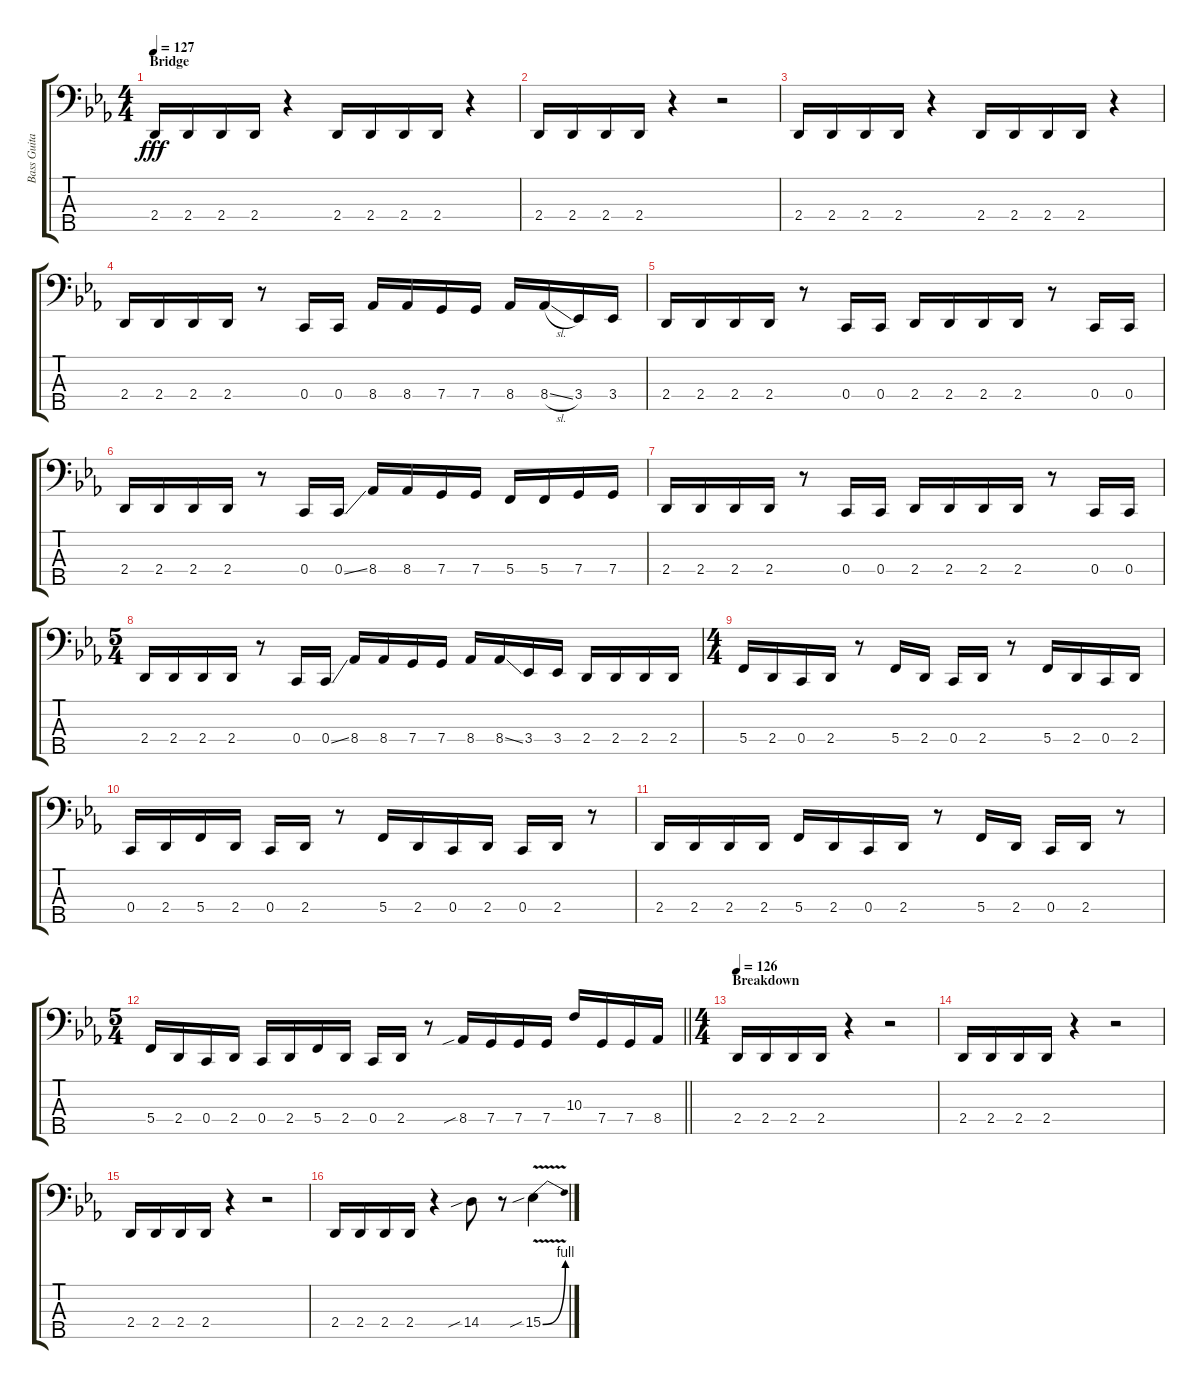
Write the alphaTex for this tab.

\track ("Bass Guitar" "Bass Guita") {instrument electricbassfinger}
\staff {score tabs}
\tuning (F2 C2 G1 C1 G0) {hide}
\ts (4 4)
\section ("" "Bridge")
\tempo 127
\clef f4
\ks cminor
2.4.16{dy fff} 2.4.16 2.4.16 2.4.16 r.4 2.4.16 2.4.16 2.4.16 2.4.16 r.4 |
2.4.16 2.4.16 2.4.16 2.4.16 r.4 r.2 |
2.4.16 2.4.16 2.4.16 2.4.16 r.4 2.4.16 2.4.16 2.4.16 2.4.16 r.4 |
2.4.16 2.4.16 2.4.16 2.4.16 r.8 0.4.16 0.4.16 8.4.16 8.4.16 7.4.16 7.4.16 8.4.16 8.4{sl}.16 3.4.16 3.4.16 |
2.4.16 2.4.16 2.4.16 2.4.16 r.8 0.4.16 0.4.16 2.4.16 2.4.16 2.4.16 2.4.16 r.8 0.4.16 0.4.16 |
2.4.16 2.4.16 2.4.16 2.4.16 r.8 0.4.16 0.4{ss}.16 8.4.16 8.4.16 7.4.16 7.4.16 5.4.16 5.4.16 7.4.16 7.4.16 |
2.4.16 2.4.16 2.4.16 2.4.16 r.8 0.4.16 0.4.16 2.4.16 2.4.16 2.4.16 2.4.16 r.8 0.4.16 0.4.16 |
\ts (5 4)
2.4.16 2.4.16 2.4.16 2.4.16 r.8 0.4.16 0.4{ss}.16 8.4.16 8.4.16 7.4.16 7.4.16 8.4.16 8.4{ss}.16 3.4.16 3.4.16 2.4.16 2.4.16 2.4.16 2.4.16 |
\ts (4 4)
5.4.16 2.4.16 0.4.16 2.4.16 r.8 5.4.16 2.4.16 0.4.16 2.4.16 r.8 5.4.16 2.4.16 0.4.16 2.4.16 |
0.4.16 2.4.16 5.4.16 2.4.16 0.4.16 2.4.16 r.8 5.4.16 2.4.16 0.4.16 2.4.16 0.4.16 2.4.16 r.8 |
2.4.16 2.4.16 2.4.16 2.4.16 5.4.16 2.4.16 0.4.16 2.4.16 r.8 5.4.16 2.4.16 0.4.16 2.4.16 r.8 |
\ts (5 4)
\barLineRight lightlight
5.4.16 2.4.16 0.4.16 2.4.16 0.4.16 2.4.16 5.4.16 2.4.16 0.4.16 2.4.16 r.8 8.4{sib}.16 7.4.16 7.4.16 7.4.16 10.3.16 7.4.16 7.4.16 8.4.16 |
\ts (4 4)
\section ("" "Breakdown")
\tempo 126
2.4.16 2.4.16 2.4.16 2.4.16 r.4 r.2 |
2.4.16 2.4.16 2.4.16 2.4.16 r.4 r.2 |
2.4.16 2.4.16 2.4.16 2.4.16 r.4 r.2 |
2.4.16 2.4.16 2.4.16 2.4.16 r.4 14.4{sib}.8 r.8 15.4{be (bend 0 0 60 4) v sib}.4
